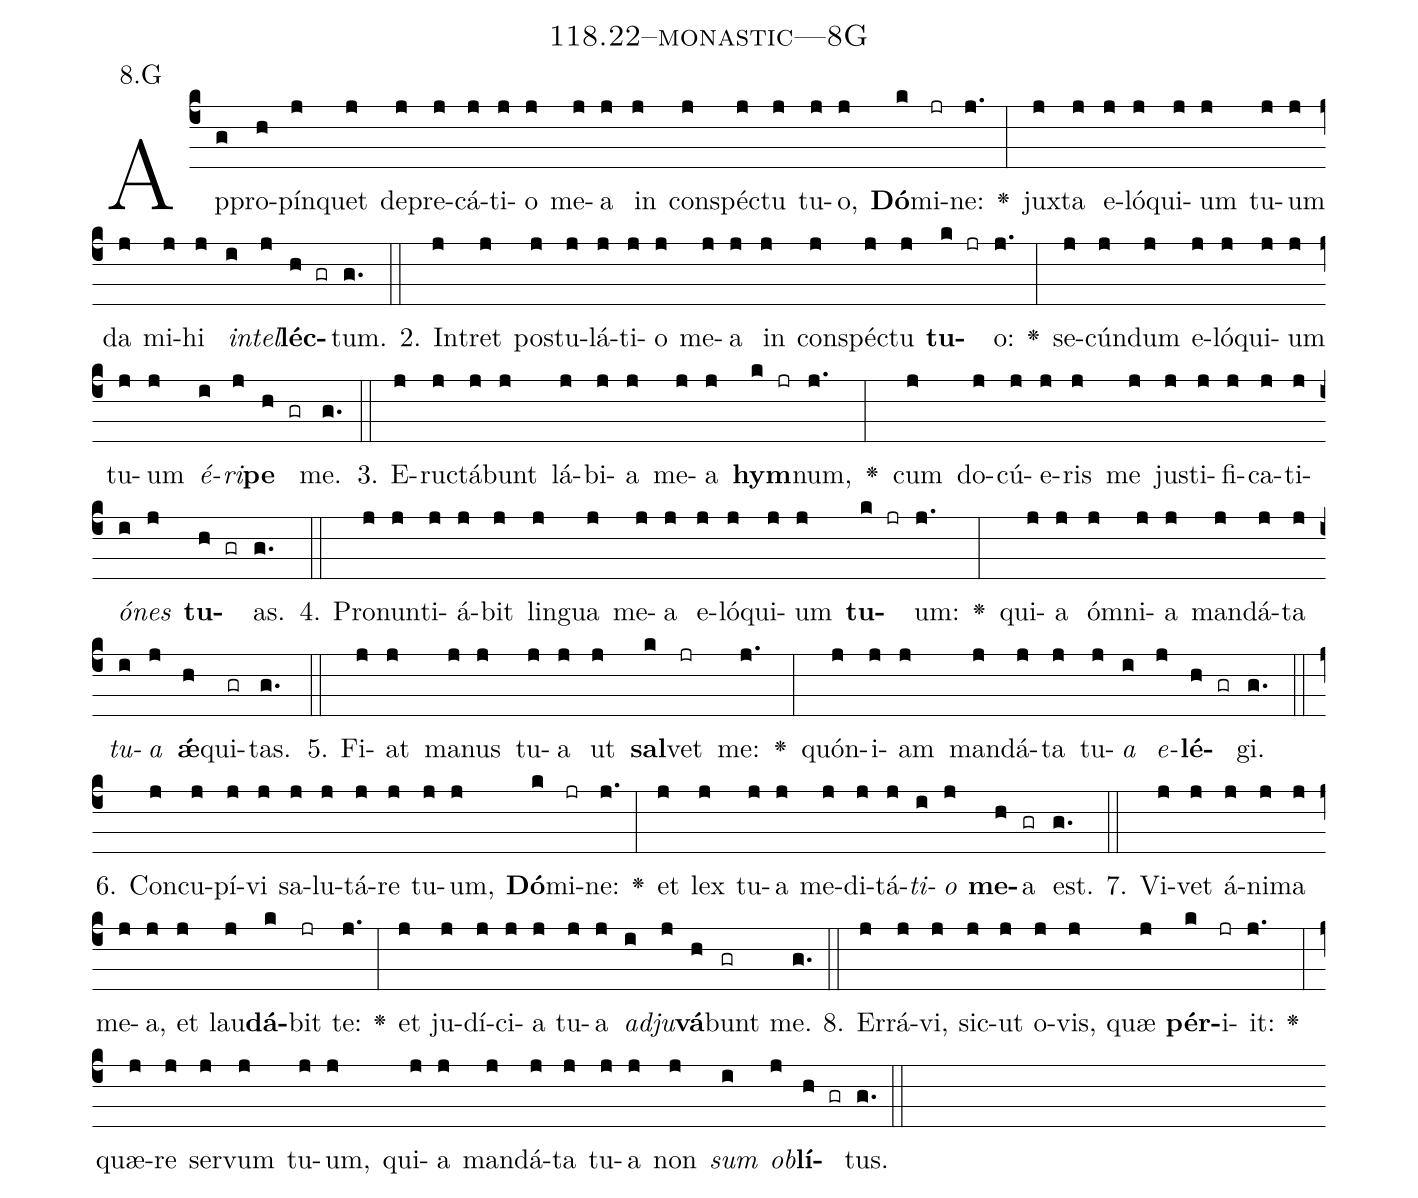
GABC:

name: 118.22--monastic---8G;
annotation: 8.G;
%%
(c4)Ap(g)pro(h)pín(j)quet(j) de(j)pre(j)cá(j)ti(j)o(j) me(j)a(j) in(j) con(j)spéc(j)tu(j) tu(j)o,(j) <b>Dó</b>(k)mi(jr)ne:(j.) <v>\greheightstar</v>(:) jux(j)ta(j) e(j)ló(j)qui(j)um(j) tu(j)um(j) da(j) mi(j)hi(j) <i>in</i>(i)<i>tel</i>(j)<b>léc</b>(h gr)tum.(g.) (::)
2. In(j)tret(j) pos(j)tu(j)lá(j)ti(j)o(j) me(j)a(j) in(j) con(j)spéc(j)tu(j) <b>tu</b>(k jr)o:(j.) <v>\greheightstar</v>(:) se(j)cún(j)dum(j) e(j)ló(j)qui(j)um(j) tu(j)um(j) <i>é</i>(i)<i>ri</i>(j)<b>pe</b>(h gr) me.(g.) (::)
3. E(j)ruc(j)tá(j)bunt(j) lá(j)bi(j)a(j) me(j)a(j) <b>hym</b>(k jr)num,(j.) <v>\greheightstar</v>(:) cum(j) do(j)cú(j)e(j)ris(j) me(j) jus(j)ti(j)fi(j)ca(j)ti(j)<i>ó</i>(i)<i>nes</i>(j) <b>tu</b>(h gr)as.(g.) (::)
4. Pro(j)nun(j)ti(j)á(j)bit(j) lin(j)gua(j) me(j)a(j) e(j)ló(j)qui(j)um(j) <b>tu</b>(k jr)um:(j.) <v>\greheightstar</v>(:) qui(j)a(j) óm(j)ni(j)a(j) man(j)dá(j)ta(j) <i>tu</i>(i)<i>a</i>(j) <b>ǽ</b>(h)qui(gr)tas.(g.) (::)
5. Fi(j)at(j) ma(j)nus(j) tu(j)a(j) ut(j) <b>sal</b>(k)vet(jr) me:(j.) <v>\greheightstar</v>(:) quón(j)i(j)am(j) man(j)dá(j)ta(j) tu(j)<i>a</i>(i) <i>e</i>(j)<b>lé</b>(h gr)gi.(g.) (::)
6. Con(j)cu(j)pí(j)vi(j) sa(j)lu(j)tá(j)re(j) tu(j)um,(j) <b>Dó</b>(k)mi(jr)ne:(j.) <v>\greheightstar</v>(:) et(j) lex(j) tu(j)a(j) me(j)di(j)tá(j)<i>ti</i>(i)<i>o</i>(j) <b>me</b>(h)a(gr) est.(g.) (::)
7. Vi(j)vet(j) á(j)ni(j)ma(j) me(j)a,(j) et(j) lau(j)<b>dá</b>(k)bit(jr) te:(j.) <v>\greheightstar</v>(:) et(j) ju(j)dí(j)ci(j)a(j) tu(j)a(j) <i>ad</i>(i)<i>ju</i>(j)<b>vá</b>(h)bunt(gr) me.(g.) (::)
8. Er(j)rá(j)vi,(j) sic(j)ut(j) o(j)vis,(j) quæ(j) <b>pér</b>(k)i(jr)it:(j.) <v>\greheightstar</v>(:) quæ(j)re(j) ser(j)vum(j) tu(j)um,(j) qui(j)a(j) man(j)dá(j)ta(j) tu(j)a(j) non(j) <i>sum</i>(i) <i>ob</i>(j)<b>lí</b>(h gr)tus.(g.) (::)
